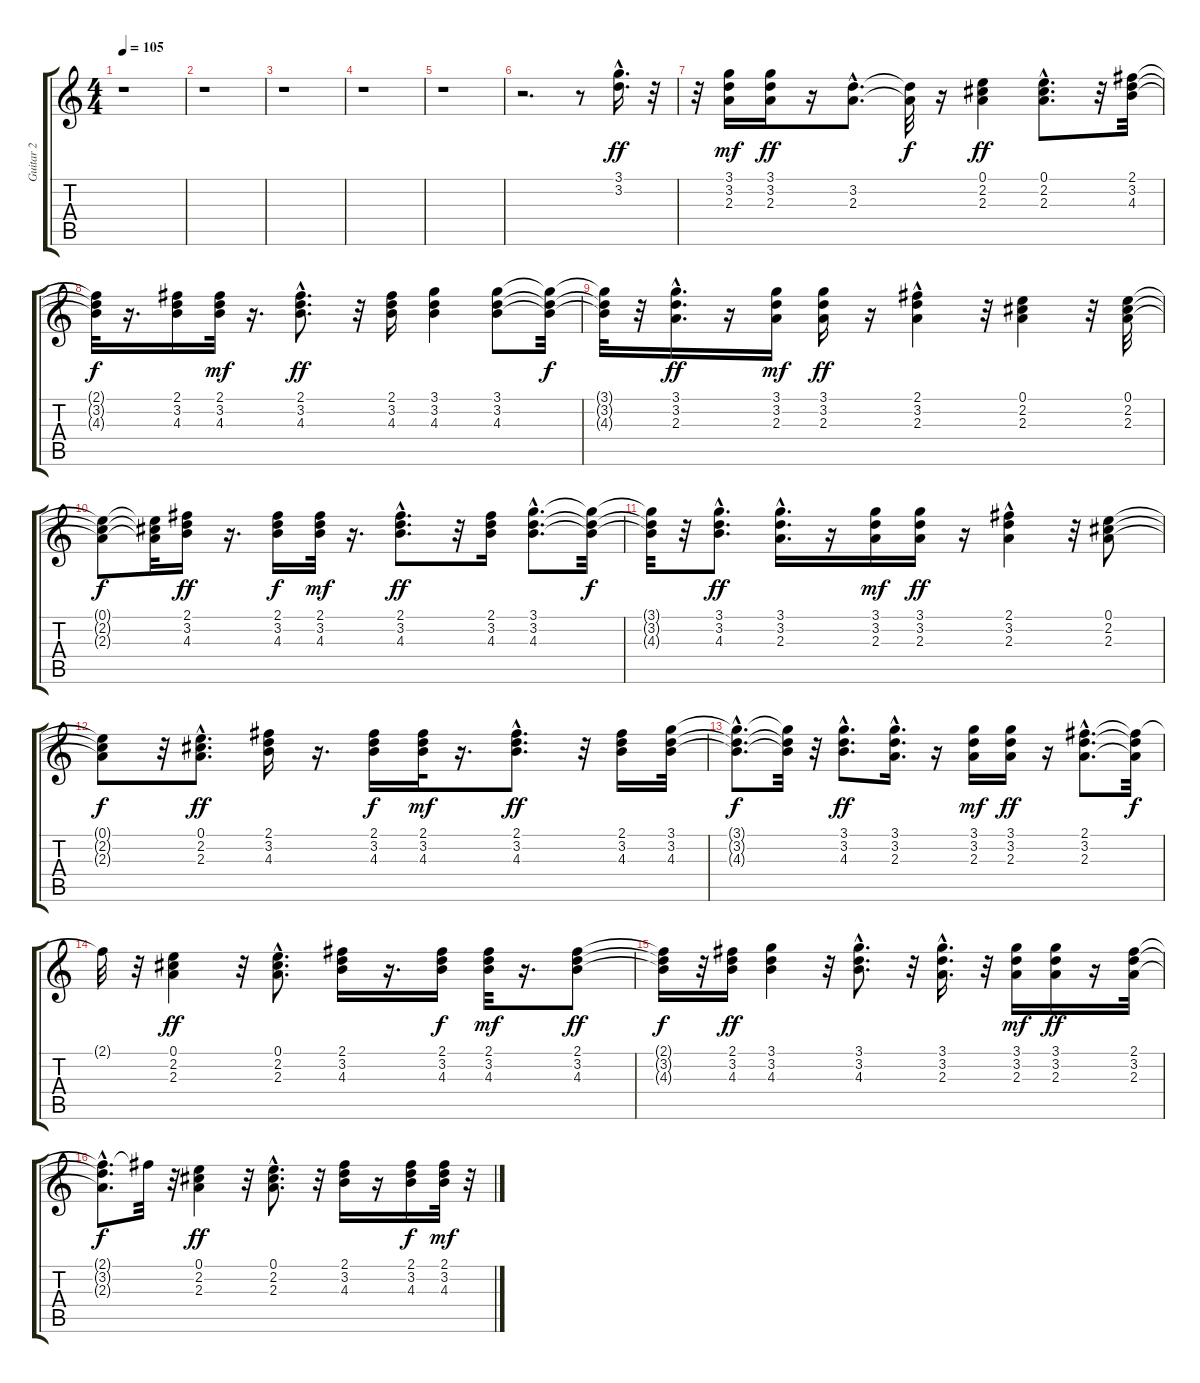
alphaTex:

\track ("Guitar 2" "Guitar 2") {instrument acousticguitarsteel}
\staff {score tabs}
\tuning (E4 B3 G3 D3 A2 E2) {hide}
\ts (4 4)
\tempo 105
\clef g2
\ks c
r.1{dy ff} |
r.1 |
r.1 |
r.1 |
r.1 |
r.2{d} r.8 (3.1{hac} 3.2{hac}).16{d} r.32 |
r.32 (3.1 3.2 2.3).16{dy mf} (3.1 3.2 2.3).16{dy ff} r.16 (3.2{hac} 2.3{hac}).8{d} (3.2{t} 2.3{t}).32{dy f} r.16 (0.1 2.2 2.3).4{dy ff} (0.1{hac} 2.2{hac} 2.3{hac}).8{d} r.32 (2.1 3.2 4.3).32 |
(2.1{t} 3.2{t} 4.3{t}).32{dy f} r.16{d} (2.1 3.2 4.3).16 (2.1 3.2 4.3).32{dy mf} r.16{d} (2.1{hac} 3.2{hac} 4.3{hac}).8{d dy ff} r.32 (2.1 3.2 4.3).16 (3.1 3.2 4.3).4 (3.1 3.2 4.3).8 (3.1{t} 3.2{t} 4.3{t}).32{dy f} |
(3.1{t} 3.2{t} 4.3{t}).32 r.32 (3.1{hac} 3.2{hac} 2.3{hac}).16{d dy ff} r.16 (3.1 3.2 2.3).16{dy mf} (3.1 3.2 2.3).16{dy ff} r.16 (2.1 3.2{hac} 2.3{hac}).4 r.32 (0.1 2.2 2.3).4 r.32 (0.1 2.2 2.3).32 |
(0.1{t} 2.2{t} 2.3{t}).8{dy f} (0.1{t} 2.2{t} 2.3{t}).32 (2.1 3.2 4.3).16{dy ff} r.16{d} (2.1 3.2 4.3).16{dy f} (2.1 3.2 4.3).32{dy mf} r.16{d} (2.1{hac} 3.2{hac} 4.3{hac}).8{d dy ff} r.32 (2.1 3.2 4.3).16 (3.1{hac} 3.2{hac} 4.3{hac}).8{d} (3.1{t} 3.2{t} 4.3{t}).32{dy f} |
(3.1{t} 3.2{t} 4.3{t}).32 r.32 (3.1{hac} 3.2{hac} 4.3{hac}).8{d dy ff} (3.1{hac} 3.2{hac} 2.3{hac}).16{d} r.16 (3.1 3.2 2.3).16{dy mf} (3.1 3.2 2.3).16{dy ff} r.16 (2.1 3.2{hac} 2.3{hac}).4 r.32 (0.1 2.2 2.3).8 |
(0.1{t} 2.2{t} 2.3{t}).8{dy f} r.32 (0.1{hac} 2.2{hac} 2.3{hac}).8{d dy ff} (2.1 3.2 4.3).16 r.16{d} (2.1 3.2 4.3).16{dy f} (2.1 3.2 4.3).32{dy mf} r.16{d} (2.1{hac} 3.2{hac} 4.3{hac}).8{d dy ff} r.32 (2.1 3.2 4.3).16 (3.1 3.2 4.3).32 |
(3.1{hac t} 3.2{hac t} 4.3{hac t}).8{d dy f} (3.1{t} 3.2{t} 4.3{t}).32 r.32 (3.1{hac} 3.2{hac} 4.3{hac}).8{d dy ff} (3.1{hac} 3.2{hac} 2.3{hac}).16{d} r.16 (3.1 3.2 2.3).16{dy mf} (3.1 3.2 2.3).16{dy ff} r.16 (2.1{hac} 3.2{hac} 2.3{hac}).8{d} (2.1{t} 3.2{t} 2.3{t}).32{dy f} |
2.1{t}.32 r.32 (0.1 2.2 2.3).4{dy ff} r.32 (0.1{hac} 2.2{hac} 2.3{hac}).8{d} (2.1 3.2 4.3).16 r.16{d} (2.1 3.2 4.3).16{dy f} (2.1 3.2 4.3).32{dy mf} r.16{d} (2.1 3.2 4.3).8{dy ff} |
(2.1{t} 3.2{t} 4.3{t}).16{dy f} r.32 (2.1 3.2 4.3).16{dy ff} (3.1 3.2 4.3).4 r.32 (3.1{hac} 3.2{hac} 4.3{hac}).8{d} r.32 (3.1{hac} 3.2{hac} 2.3{hac}).16{d} r.32 (3.1 3.2 2.3).16{dy mf} (3.1 3.2 2.3).16{dy ff} r.16 (2.1 3.2 2.3).32 |
(2.1{hac t} 3.2{hac t} 2.3{hac t}).8{d dy f} 2.1{t}.32 r.32 (0.1 2.2 2.3).4{dy ff} r.32 (0.1{hac} 2.2{hac} 2.3{hac}).8{d} r.32 (2.1 3.2 4.3).16 r.16 (2.1 3.2 4.3).16{dy f} (2.1 3.2 4.3).32{dy mf} r.32
